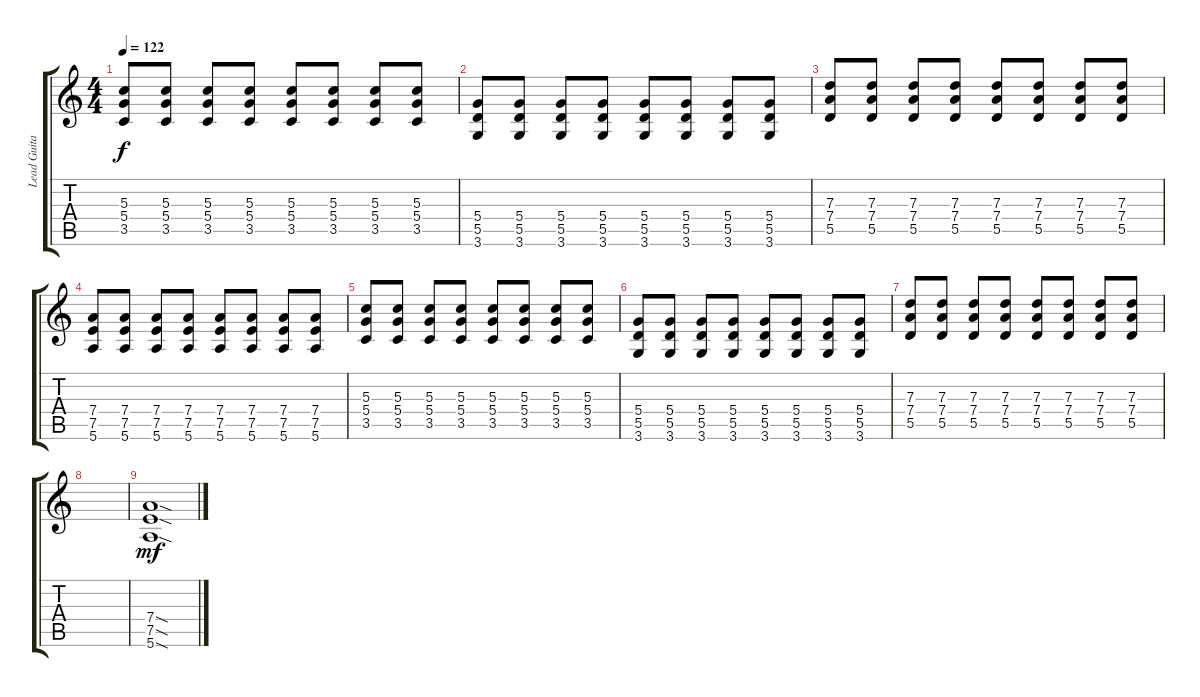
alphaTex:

\track ("Lead Guitar" "Lead Guita") {instrument overdrivenguitar}
\staff {score tabs}
\tuning (E4 B3 G3 D3 A2 E2) {hide}
\ts (4 4)
\tempo 122
\clef g2
\ks c
(5.3 5.4 3.5).8{dy f} (5.3 5.4 3.5).8 (5.3 5.4 3.5).8 (5.3 5.4 3.5).8 (5.3 5.4 3.5).8 (5.3 5.4 3.5).8 (5.3 5.4 3.5).8 (5.3 5.4 3.5).8 |
(5.4 5.5 3.6).8 (5.4 5.5 3.6).8 (5.4 5.5 3.6).8 (5.4 5.5 3.6).8 (5.4 5.5 3.6).8 (5.4 5.5 3.6).8 (5.4 5.5 3.6).8 (5.4 5.5 3.6).8 |
(7.3 7.4 5.5).8 (7.3 7.4 5.5).8 (7.3 7.4 5.5).8 (7.3 7.4 5.5).8 (7.3 7.4 5.5).8 (7.3 7.4 5.5).8 (7.3 7.4 5.5).8 (7.3 7.4 5.5).8 |
(7.4 7.5 5.6).8 (7.4 7.5 5.6).8 (7.4 7.5 5.6).8 (7.4 7.5 5.6).8 (7.4 7.5 5.6).8 (7.4 7.5 5.6).8 (7.4 7.5 5.6).8 (7.4 7.5 5.6).8 |
(5.3 5.4 3.5).8 (5.3 5.4 3.5).8 (5.3 5.4 3.5).8 (5.3 5.4 3.5).8 (5.3 5.4 3.5).8 (5.3 5.4 3.5).8 (5.3 5.4 3.5).8 (5.3 5.4 3.5).8 |
(5.4 5.5 3.6).8 (5.4 5.5 3.6).8 (5.4 5.5 3.6).8 (5.4 5.5 3.6).8 (5.4 5.5 3.6).8 (5.4 5.5 3.6).8 (5.4 5.5 3.6).8 (5.4 5.5 3.6).8 |
(7.3 7.4 5.5).8 (7.3 7.4 5.5).8 (7.3 7.4 5.5).8 (7.3 7.4 5.5).8 (7.3 7.4 5.5).8 (7.3 7.4 5.5).8 (7.3 7.4 5.5).8 (7.3 7.4 5.5).8 |
|
(7.4{sod} 7.5{sod} 5.6{sod}).1{dy mf}
